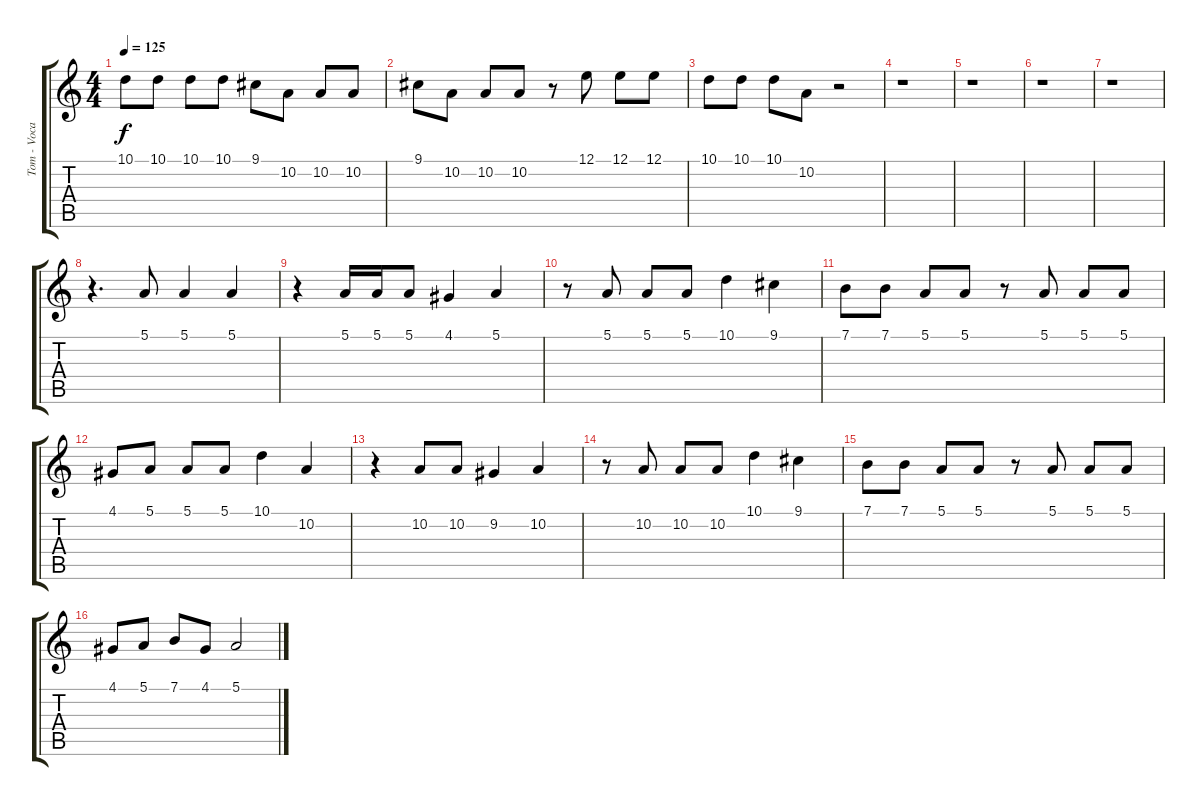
\track ("Tom - Vocals" "Tom - Voca") {instrument drawbarorgan}
\staff {score tabs}
\tuning (E4 B3 G3 D3 A2 E2) {hide}
\ts (4 4)
\tempo 125
\clef g2
\ks c
10.1.8{dy f} 10.1.8 10.1.8 10.1.8 9.1.8 10.2.8 10.2.8 10.2.8 |
9.1.8 10.2.8 10.2.8 10.2.8 r.8 12.1.8 12.1.8 12.1.8 |
10.1.8 10.1.8 10.1.8 10.2.8 r.2 |
r.1 |
r.1 |
r.1 |
r.1 |
r.4{d} 5.1.8 5.1.4 5.1.4 |
r.4 5.1.16 5.1.16 5.1.8 4.1.4 5.1.4 |
r.8 5.1.8 5.1.8 5.1.8 10.1.4 9.1.4 |
7.1.8 7.1.8 5.1.8 5.1.8 r.8 5.1.8 5.1.8 5.1.8 |
4.1.8 5.1.8 5.1.8 5.1.8 10.1.4 10.2.4 |
r.4 10.2.8 10.2.8 9.2.4 10.2.4 |
r.8 10.2.8 10.2.8 10.2.8 10.1.4 9.1.4 |
7.1.8 7.1.8 5.1.8 5.1.8 r.8 5.1.8 5.1.8 5.1.8 |
4.1.8 5.1.8 7.1.8 4.1.8 5.1.2
